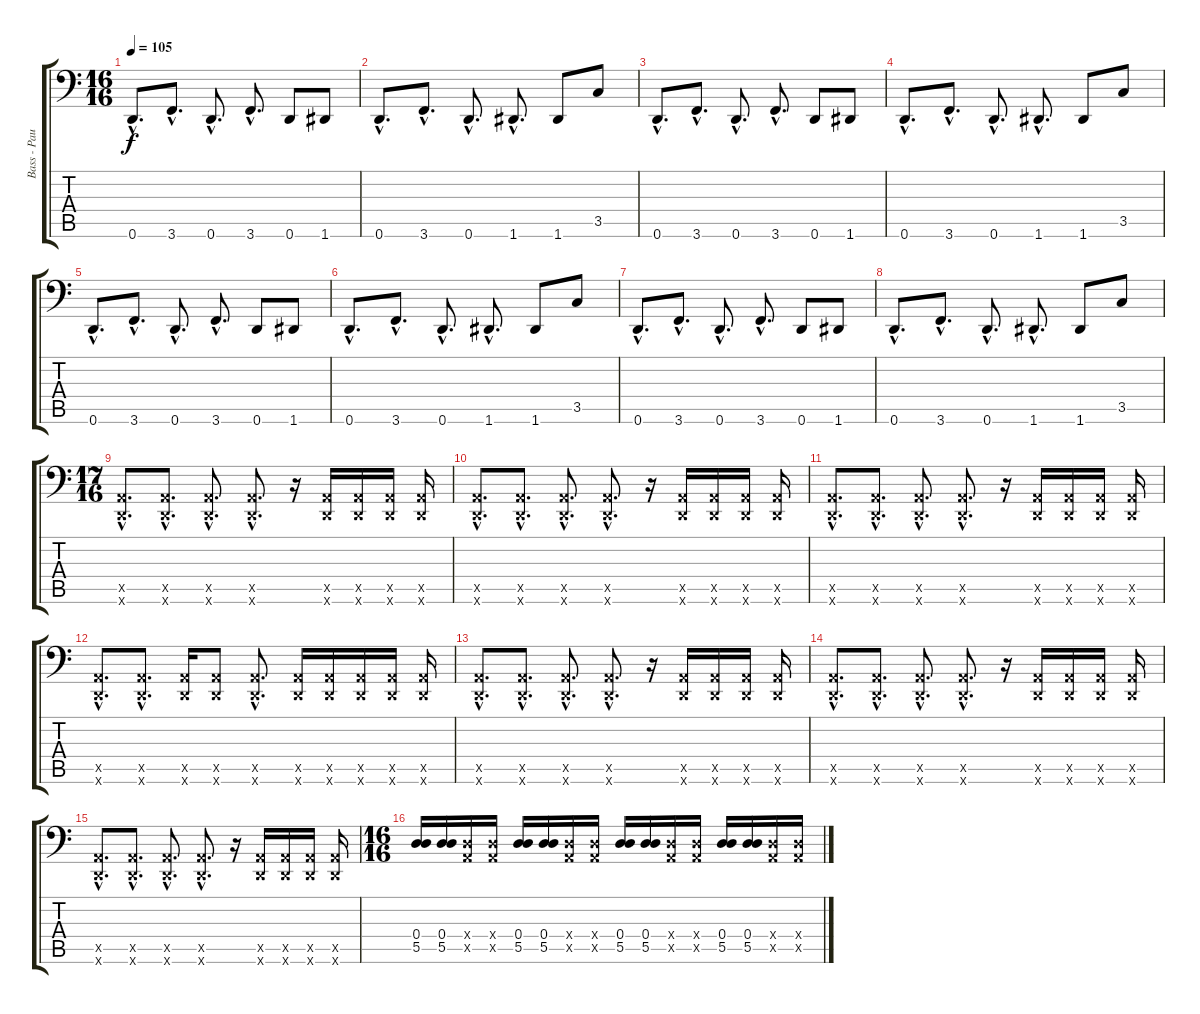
\track ("Bass - Paul" "Bass - Pau") {instrument slapbass2}
\staff {score tabs}
\tuning (E3 B2 G2 D2 A1 D1) {hide}
\ts (16 16)
\tempo 105
\clef f4
\ks c
0.6{hac}.8{d dy f} 3.6{hac}.8{d} 0.6{hac}.8{d} 3.6{hac}.8{d} 0.6.8 1.6.8 |
0.6{hac}.8{d} 3.6{hac}.8{d} 0.6{hac}.8{d} 1.6{hac}.8{d} 1.6.8 3.5.8 |
0.6{hac}.8{d} 3.6{hac}.8{d} 0.6{hac}.8{d} 3.6{hac}.8{d} 0.6.8 1.6.8 |
0.6{hac}.8{d} 3.6{hac}.8{d} 0.6{hac}.8{d} 1.6{hac}.8{d} 1.6.8 3.5.8 |
0.6{hac}.8{d} 3.6{hac}.8{d} 0.6{hac}.8{d} 3.6{hac}.8{d} 0.6.8 1.6.8 |
0.6{hac}.8{d} 3.6{hac}.8{d} 0.6{hac}.8{d} 1.6{hac}.8{d} 1.6.8 3.5.8 |
0.6{hac}.8{d} 3.6{hac}.8{d} 0.6{hac}.8{d} 3.6{hac}.8{d} 0.6.8 1.6.8 |
0.6{hac}.8{d} 3.6{hac}.8{d} 0.6{hac}.8{d} 1.6{hac}.8{d} 1.6.8 3.5.8 |
\ts (17 16)
(0.5{hac x} 0.6{hac x}).8{d} (0.5{hac x} 0.6{hac x}).8{d} (0.5{hac x} 0.6{hac x}).8{d} (0.5{hac x} 0.6{hac x}).8{d} r.16 (0.5{x} 0.6{x}).16 (0.5{x} 0.6{x}).16 (0.5{x} 0.6{x}).16 (0.5{x} 0.6{x}).16 |
(0.5{hac x} 0.6{hac x}).8{d} (0.5{hac x} 0.6{hac x}).8{d} (0.5{hac x} 0.6{hac x}).8{d} (0.5{hac x} 0.6{hac x}).8{d} r.16 (0.5{x} 0.6{x}).16 (0.5{x} 0.6{x}).16 (0.5{x} 0.6{x}).16 (0.5{x} 0.6{x}).16 |
(0.5{hac x} 0.6{hac x}).8{d} (0.5{hac x} 0.6{hac x}).8{d} (0.5{hac x} 0.6{hac x}).8{d} (0.5{hac x} 0.6{hac x}).8{d} r.16 (0.5{x} 0.6{x}).16 (0.5{x} 0.6{x}).16 (0.5{x} 0.6{x}).16 (0.5{x} 0.6{x}).16 |
(0.5{hac x} 0.6{hac x}).8{d} (0.5{hac x} 0.6{hac x}).8{d} (0.5{x} 0.6{x}).16 (0.5{x} 0.6{x}).8 (0.5{hac x} 0.6{hac x}).8{d} (0.5{x} 0.6{x}).16 (0.5{x} 0.6{x}).16 (0.5{x} 0.6{x}).16 (0.5{x} 0.6{x}).16 (0.5{x} 0.6{x}).16 |
(0.5{hac x} 0.6{hac x}).8{d} (0.5{hac x} 0.6{hac x}).8{d} (0.5{hac x} 0.6{hac x}).8{d} (0.5{hac x} 0.6{hac x}).8{d} r.16 (0.5{x} 0.6{x}).16 (0.5{x} 0.6{x}).16 (0.5{x} 0.6{x}).16 (0.5{x} 0.6{x}).16 |
(0.5{hac x} 0.6{hac x}).8{d} (0.5{hac x} 0.6{hac x}).8{d} (0.5{hac x} 0.6{hac x}).8{d} (0.5{hac x} 0.6{hac x}).8{d} r.16 (0.5{x} 0.6{x}).16 (0.5{x} 0.6{x}).16 (0.5{x} 0.6{x}).16 (0.5{x} 0.6{x}).16 |
(0.5{hac x} 0.6{hac x}).8{d} (0.5{hac x} 0.6{hac x}).8{d} (0.5{hac x} 0.6{hac x}).8{d} (0.5{hac x} 0.6{hac x}).8{d} r.16 (0.5{x} 0.6{x}).16 (0.5{x} 0.6{x}).16 (0.5{x} 0.6{x}).16 (0.5{x} 0.6{x}).16 |
\ts (16 16)
(0.4 5.5).16 (0.4 5.5).16 (0.4{x} 0.5{x}).16 (0.4{x} 0.5{x}).16 (0.4 5.5).16 (0.4 5.5).16 (0.4{x} 0.5{x}).16 (0.4{x} 0.5{x}).16 (0.4 5.5).16 (0.4 5.5).16 (0.4{x} 0.5{x}).16 (0.4{x} 0.5{x}).16 (0.4 5.5).16 (0.4 5.5).16 (0.4{x} 0.5{x}).16 (0.4{x} 0.5{x}).16
